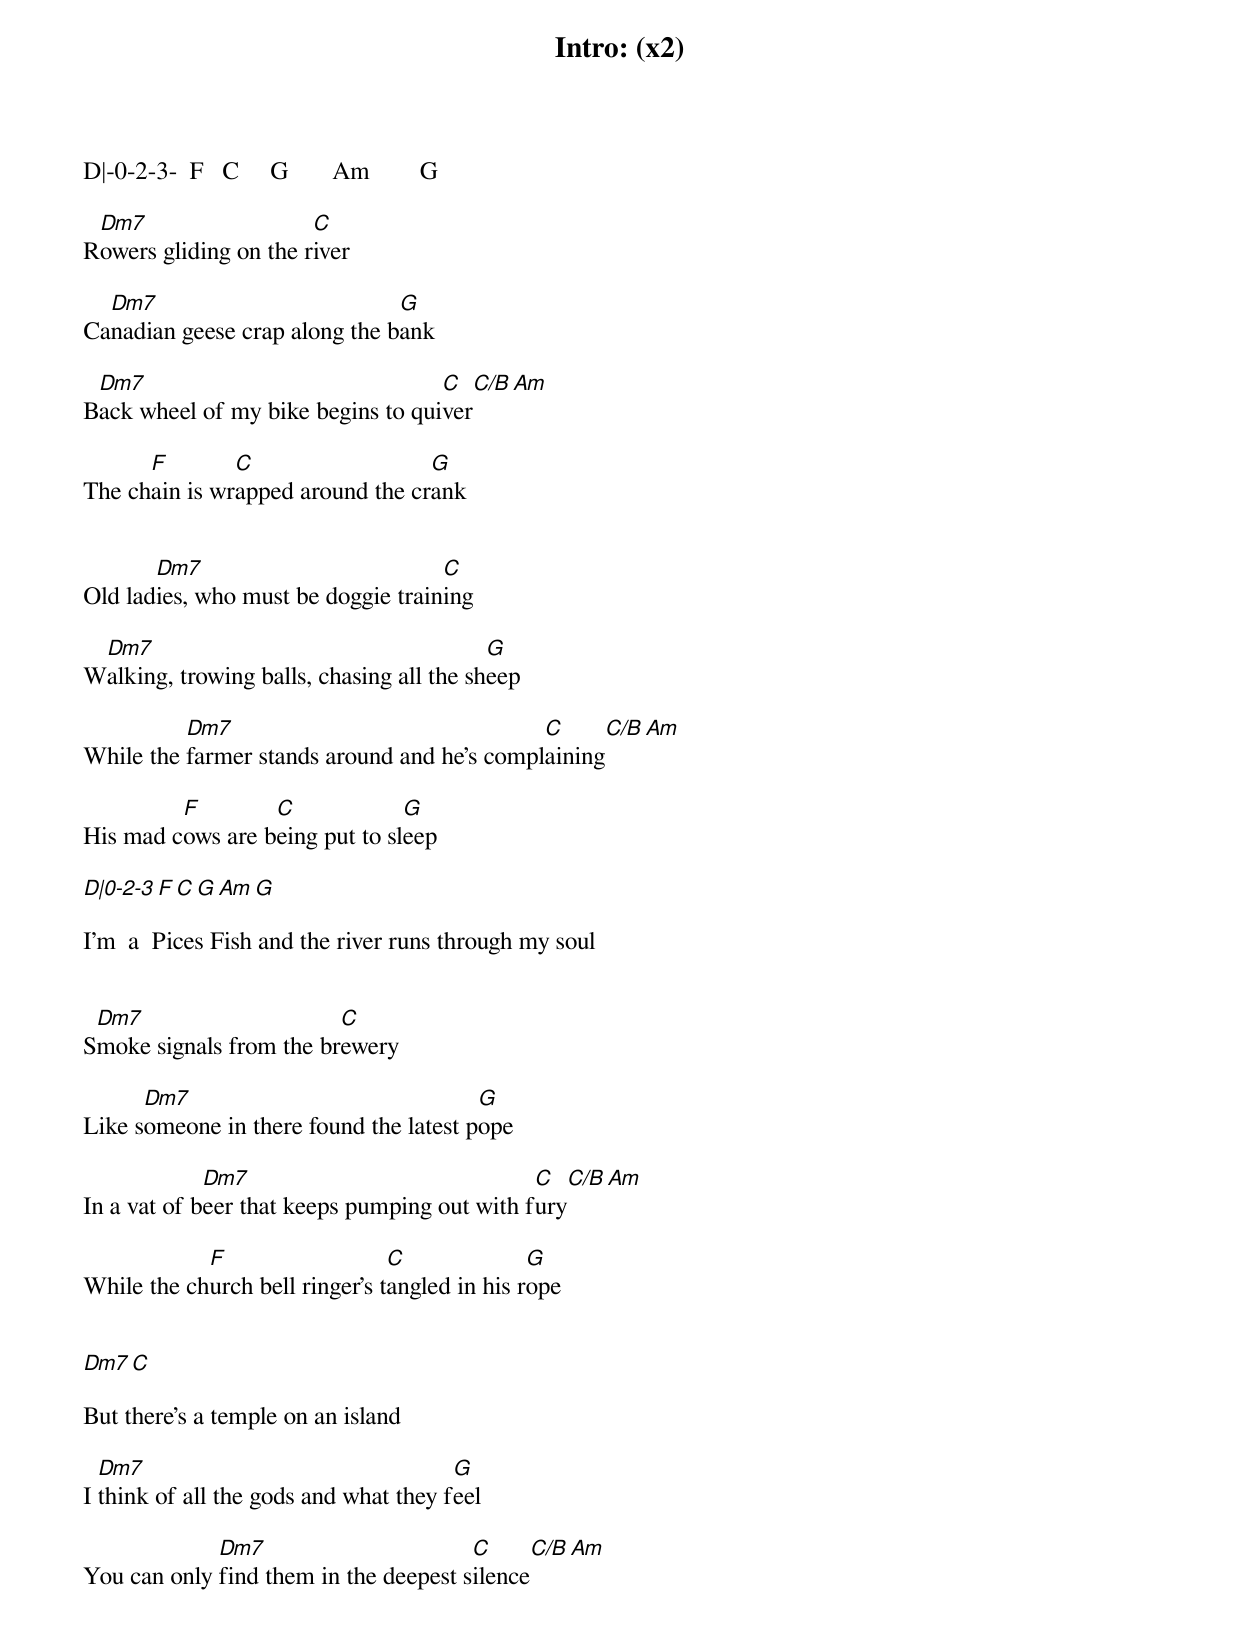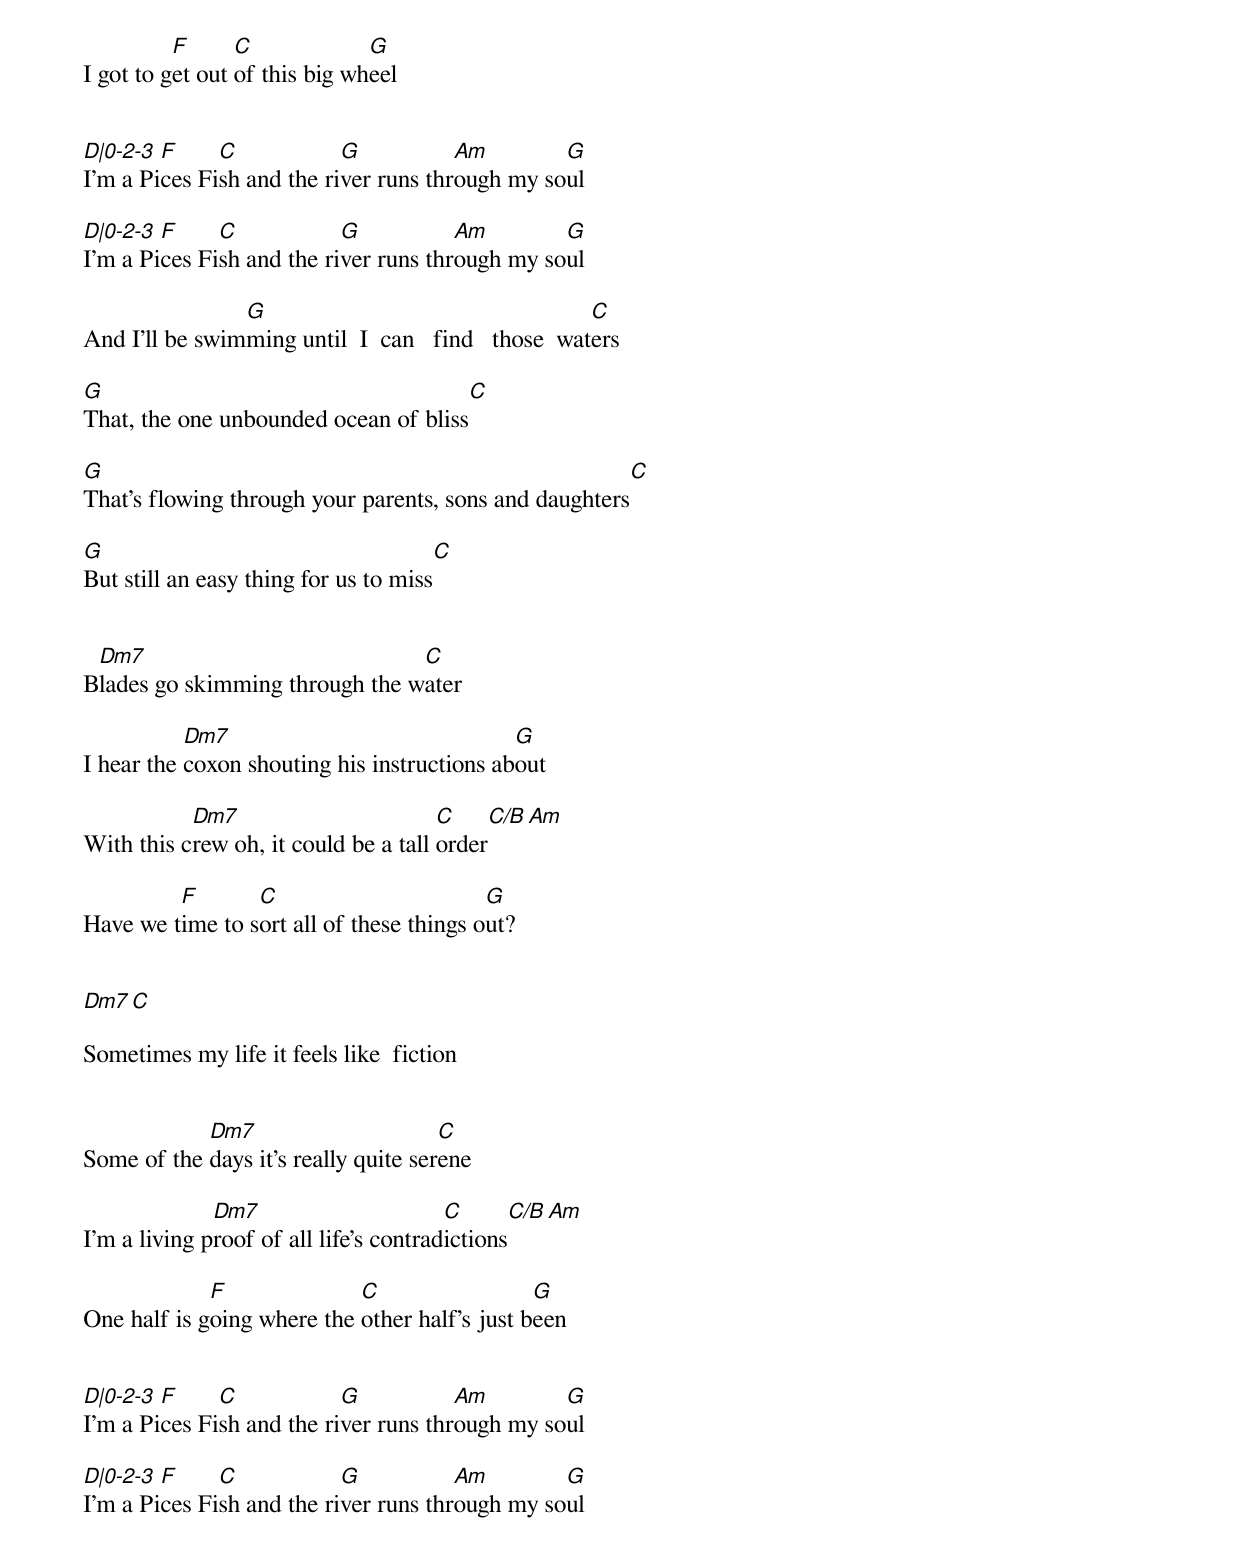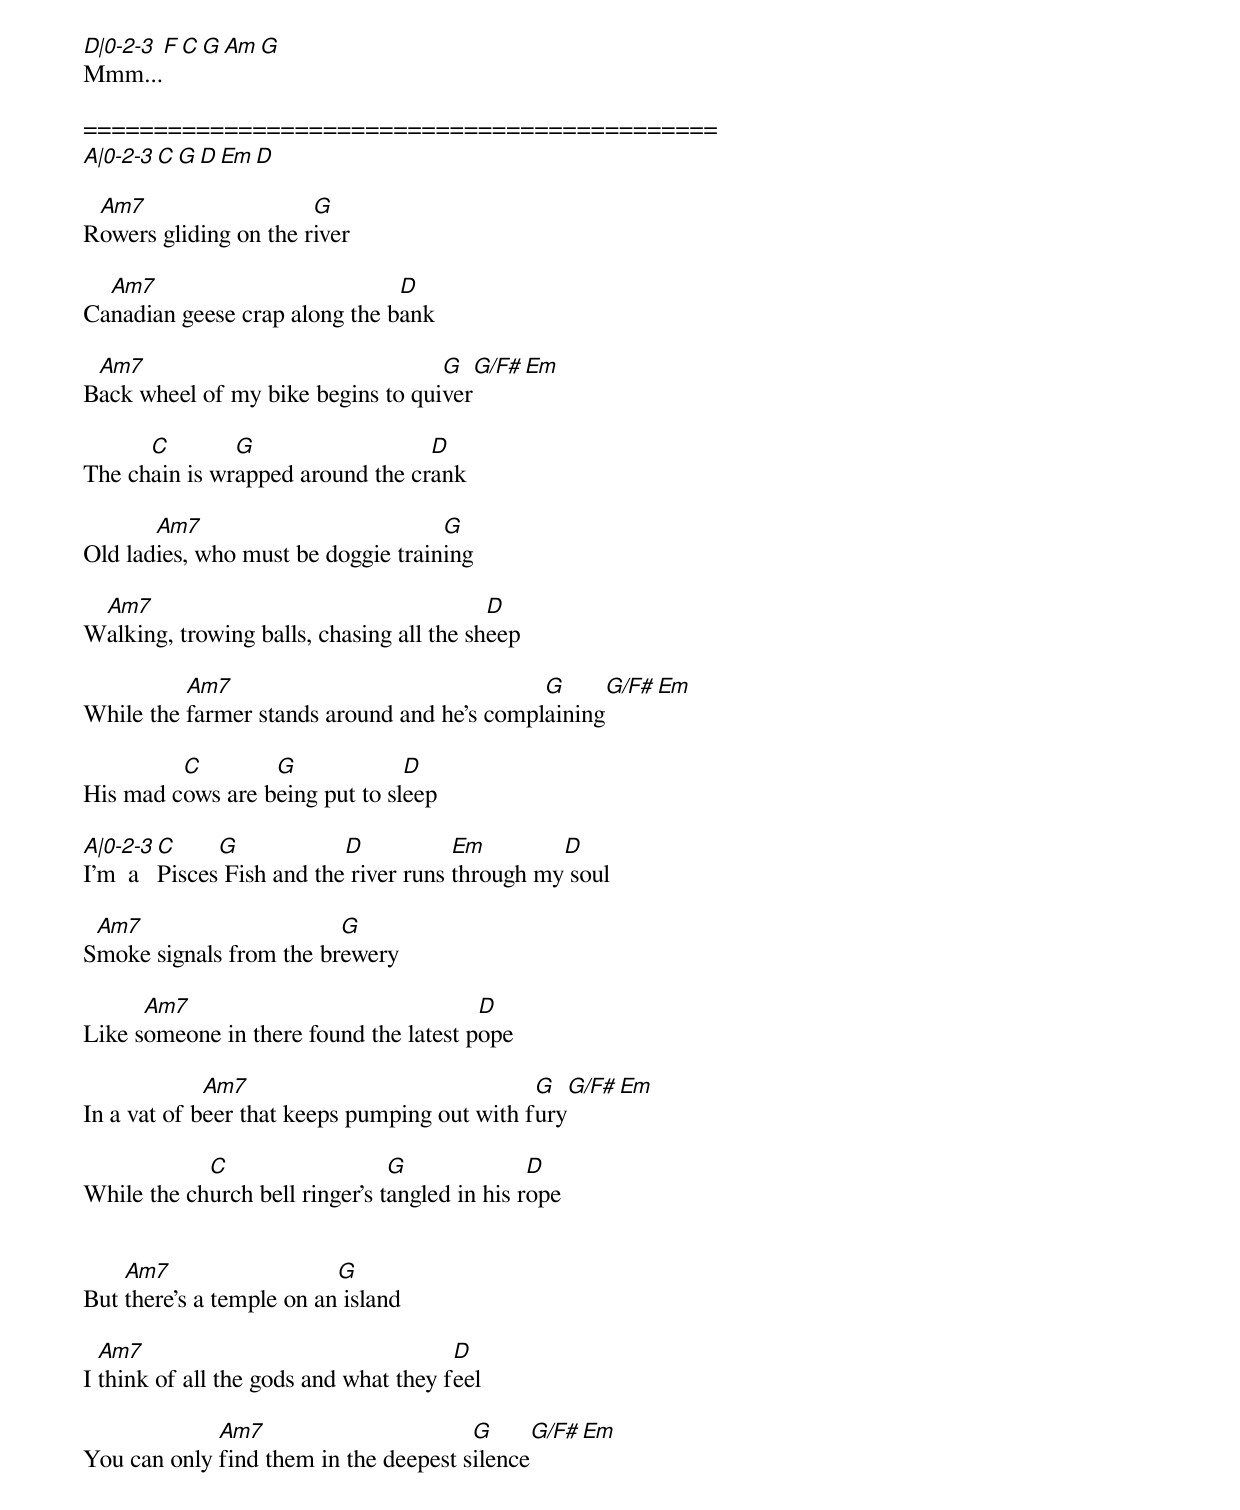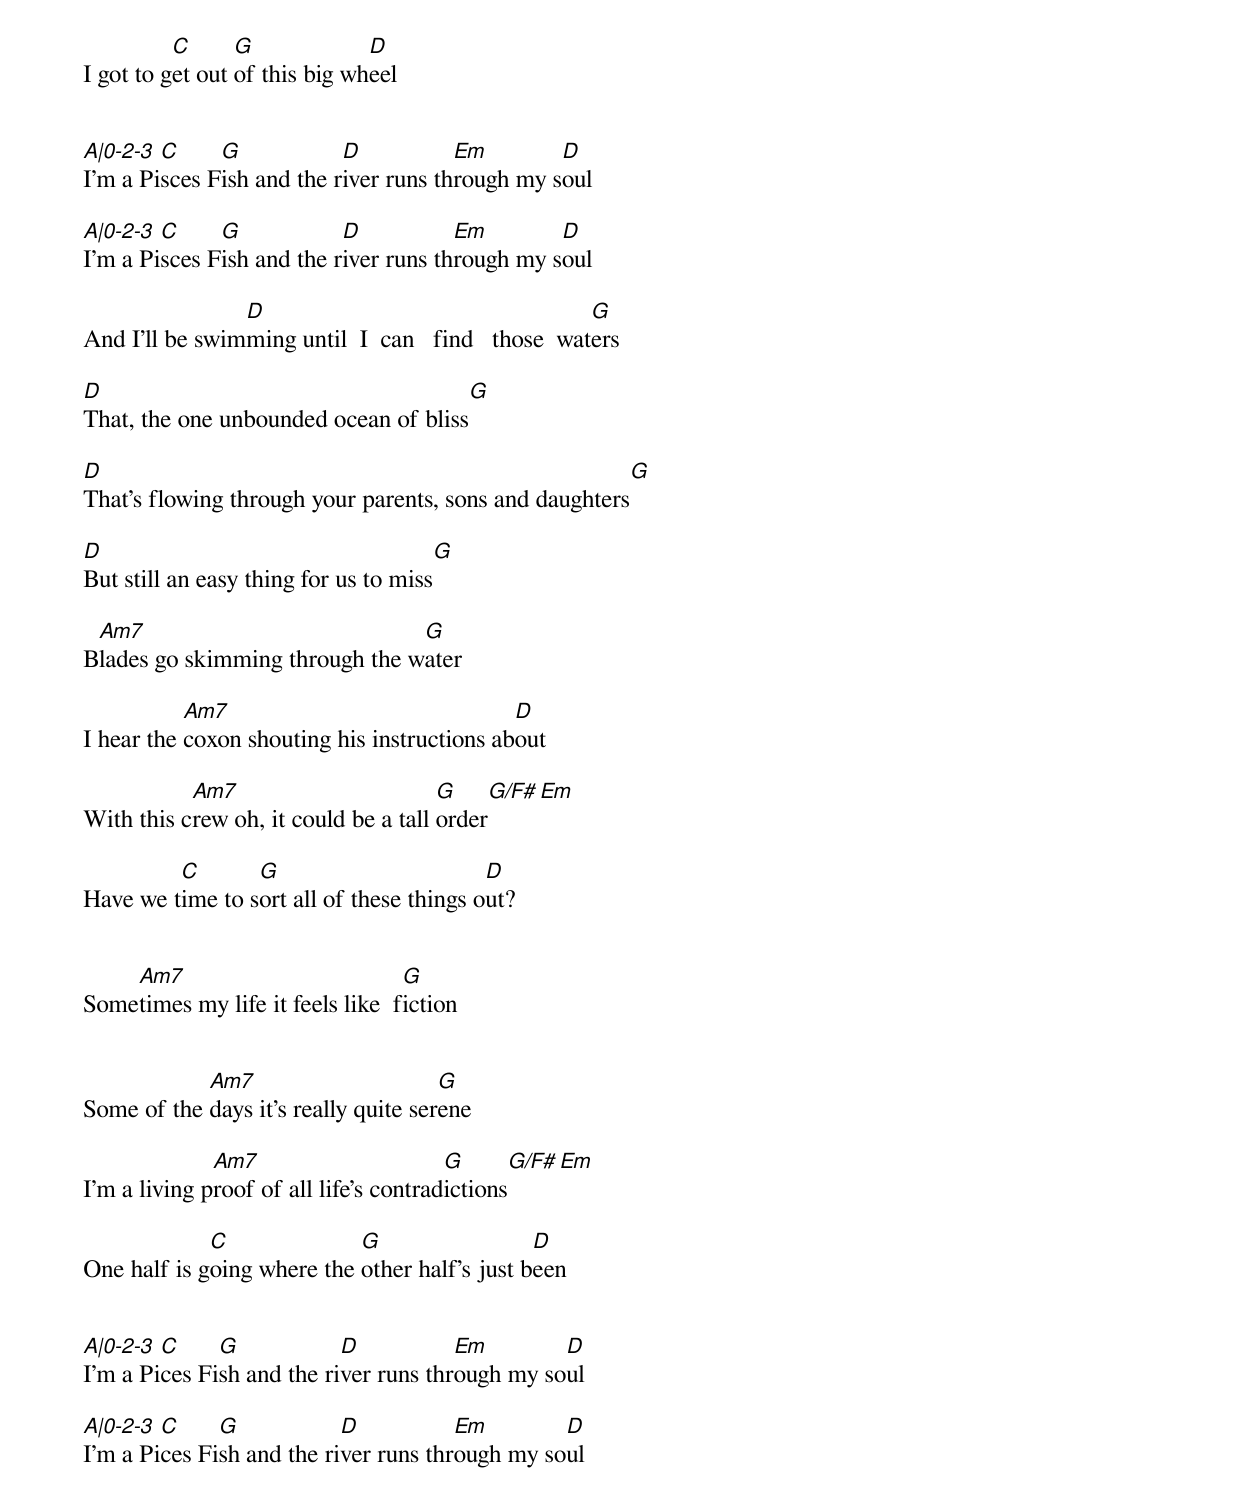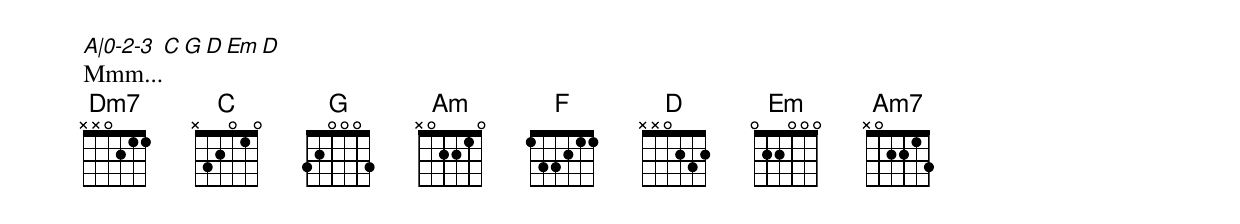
Intro: (x2)
D|-0-2-3-  F   C     G       Am        G

 Dm7                   C
Rowers gliding on the river

  Dm7                          G
Canadian geese crap along the bank

 Dm7                               C     C/B  Am
Back wheel of my bike begins to quiver

      F        C                  G
The chain is wrapped around the crank


       Dm7                          C
Old ladies, who must be doggie training

 Dm7                                      G
Walking, trowing balls, chasing all the sheep

          Dm7                                C      C/B  Am
While the farmer stands around and he's complaining

         F        C             G
His mad cows are being put to sleep

D|0-2-3 F     C            G           Am        G

I'm  a  Pices Fish and the river runs through my soul


 Dm7                     C
Smoke signals from the brewery

      Dm7                               G
Like someone in there found the latest pope

             Dm7                              C    C/B  Am
In a vat of beer that keeps pumping out with fury

            F                   C              G
While the church bell ringer's tangled in his rope


    Dm7                   C

But there's a temple on an island

  Dm7                                  G
I think of all the gods and what they feel

             Dm7                       C       C/B  Am
You can only find them in the deepest silence

          F      C             G
I got to get out of this big wheel


D|0-2-3 F     C            G           Am        G
I'm a Pices Fish and the river runs through my soul

D|0-2-3 F     C            G           Am        G
I'm a Pices Fish and the river runs through my soul

                G                                     C
And I'll be swimming until  I  can   find   those  waters

G                                     C
That, the one unbounded ocean of bliss

G                                                      C
That's flowing through your parents, sons and daughters

G                                     C
But still an easy thing for us to miss


 Dm7                            C
Blades go skimming through the water

           Dm7                               G
I hear the coxon shouting his instructions about

           Dm7                        C     C/B  Am
With this crew oh, it could be a tall order

         F       C                        G
Have we time to sort all of these things out?


    Dm7                           C

Sometimes my life it feels like  fiction


            Dm7                       C
Some of the days it's really quite serene

              Dm7                       C        C/B  Am
I'm a living proof of all life's contradictions

             F              C                  G
One half is going where the other half's just been


D|0-2-3 F     C            G           Am        G
I'm a Pices Fish and the river runs through my soul

D|0-2-3 F     C            G           Am        G
I'm a Pices Fish and the river runs through my soul

D|0-2-3 F     C            G           Am        G
Mmm...

=============================================
A|0-2-3 C   G      D         Em        D

 Am7                   G
Rowers gliding on the river

  Am7                          D
Canadian geese crap along the bank

 Am7                               G     G/F#  Em
Back wheel of my bike begins to quiver

      C        G                  D
The chain is wrapped around the crank

       Am7                          G
Old ladies, who must be doggie training

 Am7                                      D
Walking, trowing balls, chasing all the sheep

          Am7                                G      G/F#  Em
While the farmer stands around and he's complaining

         C        G             D
His mad cows are being put to sleep

A|0-2-3 C     G            D           Em        D
I'm  a  Pisces Fish and the river runs through my soul

 Am7                     G
Smoke signals from the brewery

      Am7                               D
Like someone in there found the latest pope

             Am7                              G    G/F#  Em
In a vat of beer that keeps pumping out with fury

            C                   G              D
While the church bell ringer's tangled in his rope


    Am7                   G
But there's a temple on an island

  Am7                                  D
I think of all the gods and what they feel

             Am7                       G       G/F#  Em
You can only find them in the deepest silence

          C      G             D
I got to get out of this big wheel


A|0-2-3 C     G            D           Em        D
I'm a Pisces Fish and the river runs through my soul

A|0-2-3 C     G            D           Em        D
I'm a Pisces Fish and the river runs through my soul

                D                                     G
And I'll be swimming until  I  can   find   those  waters

D                                     G
That, the one unbounded ocean of bliss

D                                                      G
That's flowing through your parents, sons and daughters

D                                     G
But still an easy thing for us to miss

 Am7                            G
Blades go skimming through the water

           Am7                               D
I hear the coxon shouting his instructions about

           Am7                        G     G/F#  Em
With this crew oh, it could be a tall order

         C       G                        D
Have we time to sort all of these things out?


    Am7                           G
Sometimes my life it feels like  fiction


            Am7                       G
Some of the days it's really quite serene

              Am7                       G        G/F#  Em
I'm a living proof of all life's contradictions

             C              G                  D
One half is going where the other half's just been


A|0-2-3 C     G            D           Em        D
I'm a Pices Fish and the river runs through my soul

A|0-2-3 C     G            D           Em        D
I'm a Pices Fish and the river runs through my soul

A|0-2-3 C     G            D           Em        D
Mmm...
